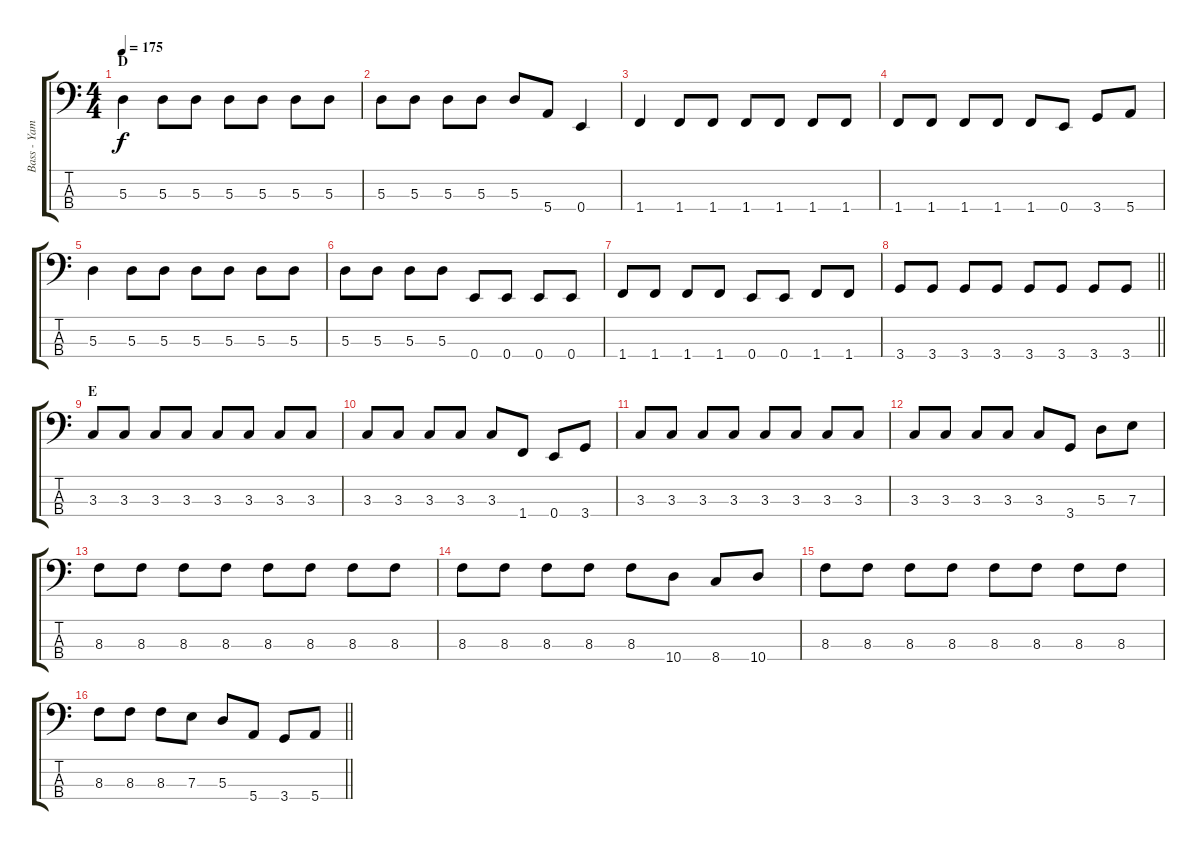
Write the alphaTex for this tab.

\track ("Bass - Yamada" "Bass - Yam") {instrument electricbasspick}
\staff {score tabs}
\tuning (G2 D2 A1 E1) {hide}
\ts (4 4)
\section ("" "D")
\tempo 175
\clef f4
\ks c
5.3.4{dy f} 5.3.8 5.3.8 5.3.8 5.3.8 5.3.8 5.3.8 |
5.3.8 5.3.8 5.3.8 5.3.8 5.3.8 5.4.8 0.4.4 |
1.4.4 1.4.8 1.4.8 1.4.8 1.4.8 1.4.8 1.4.8 |
1.4.8 1.4.8 1.4.8 1.4.8 1.4.8 0.4.8 3.4.8 5.4.8 |
5.3.4 5.3.8 5.3.8 5.3.8 5.3.8 5.3.8 5.3.8 |
5.3.8 5.3.8 5.3.8 5.3.8 0.4.8 0.4.8 0.4.8 0.4.8 |
1.4.8 1.4.8 1.4.8 1.4.8 0.4.8 0.4.8 1.4.8 1.4.8 |
\barLineRight lightlight
3.4.8 3.4.8 3.4.8 3.4.8 3.4.8 3.4.8 3.4.8 3.4.8 |
\section ("" "E")
3.3.8 3.3.8 3.3.8 3.3.8 3.3.8 3.3.8 3.3.8 3.3.8 |
3.3.8 3.3.8 3.3.8 3.3.8 3.3.8 1.4.8 0.4.8 3.4.8 |
3.3.8 3.3.8 3.3.8 3.3.8 3.3.8 3.3.8 3.3.8 3.3.8 |
3.3.8 3.3.8 3.3.8 3.3.8 3.3.8 3.4.8 5.3.8 7.3.8 |
8.3.8 8.3.8 8.3.8 8.3.8 8.3.8 8.3.8 8.3.8 8.3.8 |
8.3.8 8.3.8 8.3.8 8.3.8 8.3.8 10.4.8 8.4.8 10.4.8 |
8.3.8 8.3.8 8.3.8 8.3.8 8.3.8 8.3.8 8.3.8 8.3.8 |
\barLineRight lightlight
8.3.8 8.3.8 8.3.8 7.3.8 5.3.8 5.4.8 3.4.8 5.4.8
